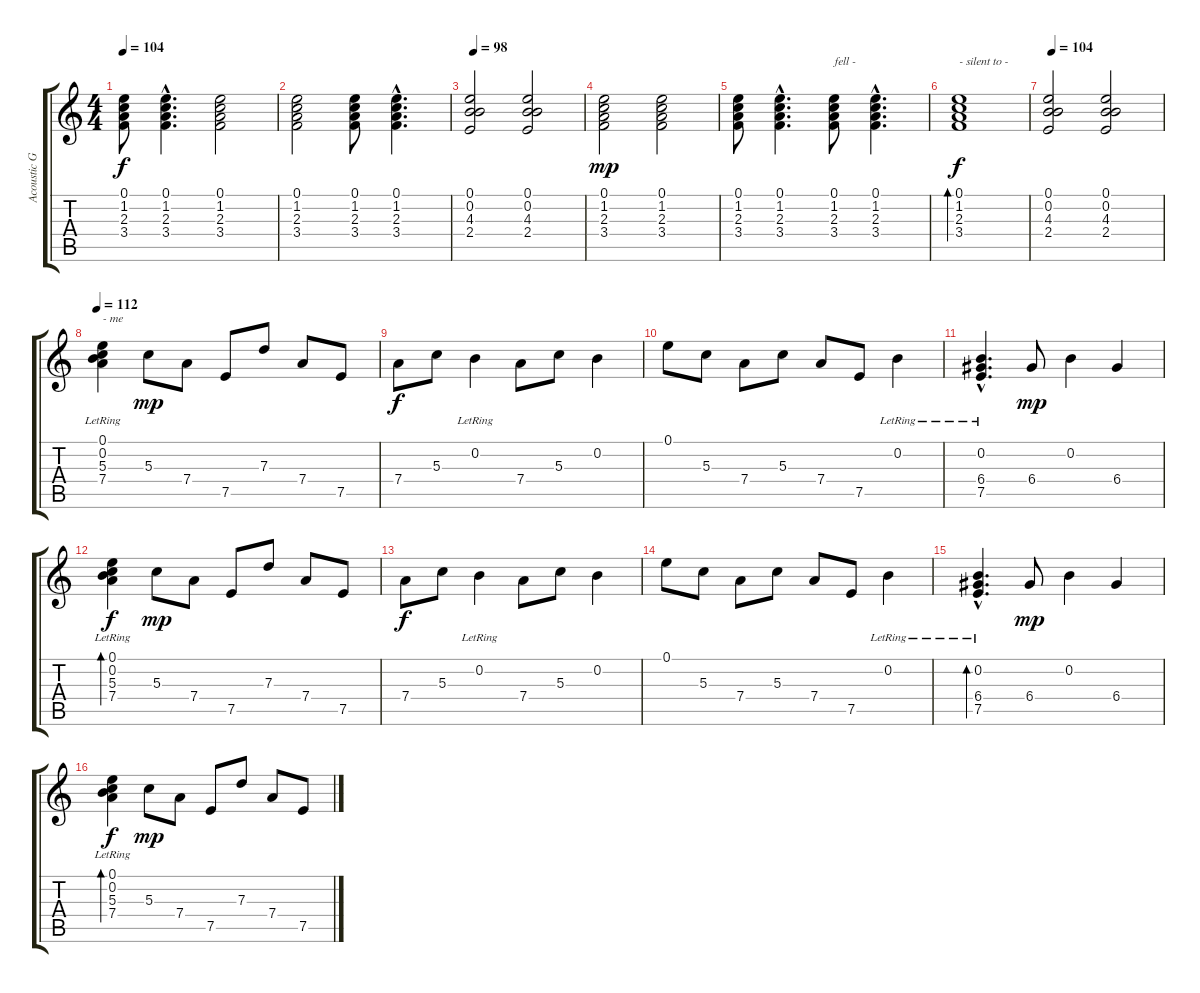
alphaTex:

\track ("Acoustic Guitar 2" "Acoustic G") {instrument acousticguitarnylon}
\staff {score tabs}
\tuning (E4 B3 G3 D3 A2 E2) {hide}
\ts (4 4)
\tempo 104
\clef g2
\ks c
(0.1 1.2 2.3 3.4).8{dy f} (0.1{hac} 1.2{hac} 2.3{hac} 3.4{hac}).4{d} (0.1 1.2 2.3 3.4).2 |
(0.1 1.2 2.3 3.4).2 (0.1 1.2 2.3 3.4).8 (0.1{hac} 1.2{hac} 2.3{hac} 3.4{hac}).4{d} |
\tempo 98
(0.1 0.2 4.3 2.4).2 (0.1 0.2 4.3 2.4).2 |
(0.1 1.2 2.3 3.4).2{dy mp} (0.1 1.2 2.3 3.4).2 |
(0.1 1.2 2.3 3.4).8 (0.1{hac} 1.2{hac} 2.3{hac} 3.4{hac}).4{d} (0.1 1.2 2.3 3.4).8{txt "fell -"} (0.1{hac} 1.2{hac} 2.3{hac} 3.4{hac}).4{d} |
(0.1 1.2 2.3 3.4).1{bd 240 txt "- silent to -" dy f} |
\tempo 104
(0.1 0.2 4.3 2.4).2 (0.1 0.2 4.3 2.4).2 |
\tempo 112
(0.1{lr} 0.2{lr} 5.3{lr} 7.4{lr}).4{txt "- me"} 5.3.8{dy mp} 7.4.8 7.5.8 7.3.8 7.4.8 7.5.8 |
7.4.8{dy f} 5.3.8 0.2{lr}.4 7.4.8 5.3.8 0.2.4 |
0.1.8 5.3.8 7.4.8 5.3.8 7.4.8 7.5.8 0.2{lr}.4 |
(0.2{hac lr} 6.4{hac lr} 7.5{hac lr}).4{d} 6.4.8{dy mp} 0.2.4 6.4.4 |
(0.1{lr} 0.2{lr} 5.3{lr} 7.4{lr}).4{bd 120 dy f} 5.3.8{dy mp} 7.4.8 7.5.8 7.3.8 7.4.8 7.5.8 |
7.4.8{dy f} 5.3.8 0.2{lr}.4 7.4.8 5.3.8 0.2.4 |
0.1.8 5.3.8 7.4.8 5.3.8 7.4.8 7.5.8 0.2{lr}.4 |
(0.2{hac lr} 6.4{hac lr} 7.5{hac lr}).4{d bd 120} 6.4.8{dy mp} 0.2.4 6.4.4 |
(0.1{lr} 0.2{lr} 5.3{lr} 7.4{lr}).4{bd 120 dy f} 5.3.8{dy mp} 7.4.8 7.5.8 7.3.8 7.4.8 7.5.8
